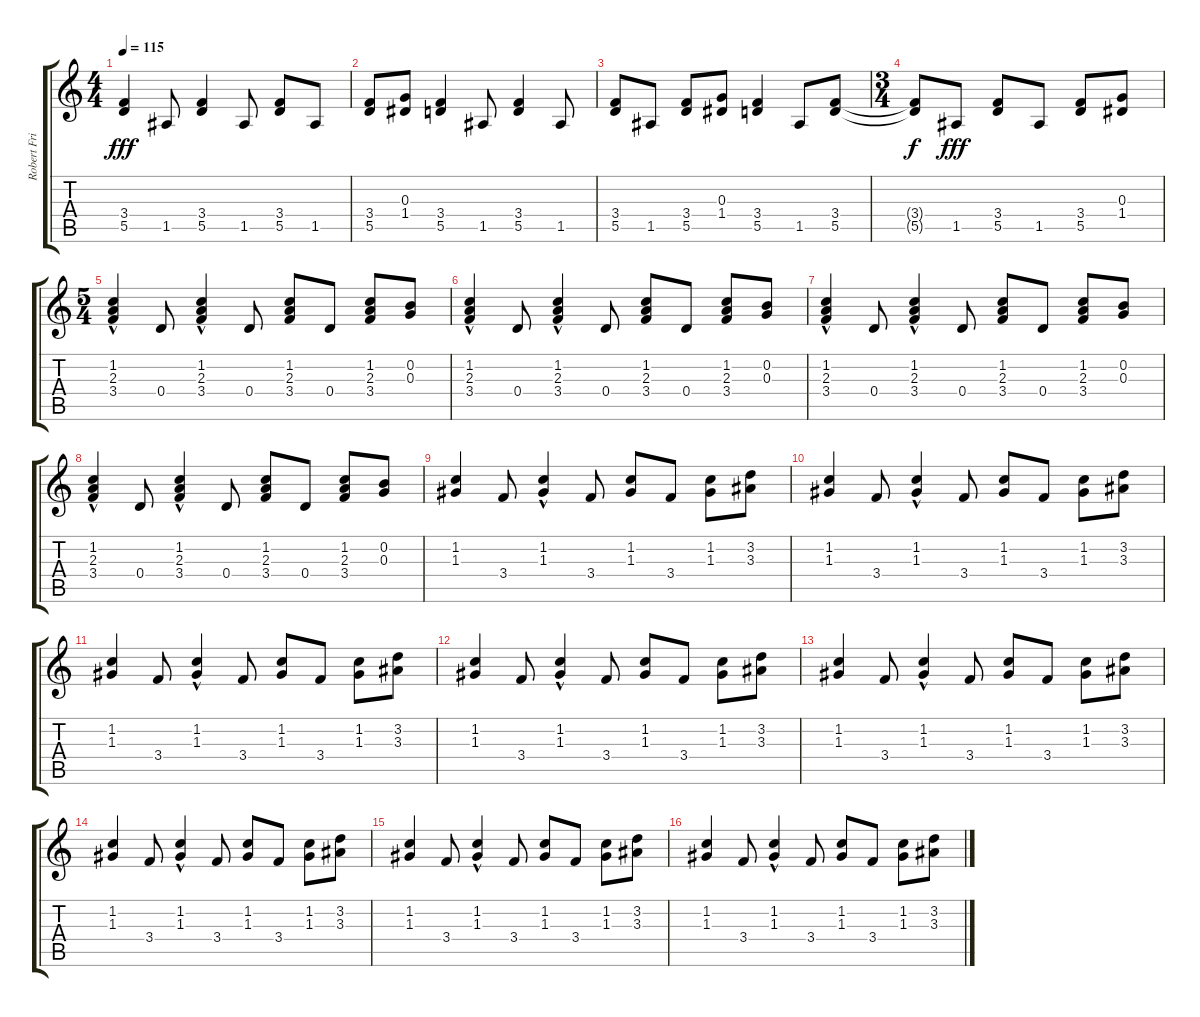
\track ("Robert Fripp Guitar" "Robert Fri") {instrument electricguitarclean}
\staff {score tabs}
\tuning (E4 B3 G3 D3 A2 E2) {hide}
\ts (4 4)
\tempo 115
\clef g2
\ks c
(3.4 5.5).4{dy fff} 1.5.8 (3.4 5.5).4 1.5.8 (3.4 5.5).8 1.5.8 |
(3.4 5.5).8 (0.3 1.4).8 (3.4 5.5).4 1.5.8 (3.4 5.5).4 1.5.8 |
(3.4 5.5).8 1.5.8 (3.4 5.5).8 (0.3 1.4).8 (3.4 5.5).4 1.5.8 (3.4 5.5).8 |
\ts (3 4)
(3.4{t} 5.5{t}).8{dy f} 1.5.8{dy fff} (3.4 5.5).8 1.5.8 (3.4 5.5).8 (0.3 1.4).8 |
\ts (5 4)
(1.2{hac} 2.3{hac} 3.4).4 0.4.8 (1.2{hac} 2.3{hac} 3.4).4 0.4.8 (1.2 2.3 3.4).8 0.4.8 (1.2 2.3 3.4).8 (0.2 0.3).8 |
(1.2{hac} 2.3{hac} 3.4).4 0.4.8 (1.2{hac} 2.3{hac} 3.4).4 0.4.8 (1.2 2.3 3.4).8 0.4.8 (1.2 2.3 3.4).8 (0.2 0.3).8 |
(1.2{hac} 2.3{hac} 3.4).4 0.4.8 (1.2{hac} 2.3{hac} 3.4).4 0.4.8 (1.2 2.3 3.4).8 0.4.8 (1.2 2.3 3.4).8 (0.2 0.3).8 |
(1.2{hac} 2.3{hac} 3.4).4 0.4.8 (1.2{hac} 2.3{hac} 3.4).4 0.4.8 (1.2 2.3 3.4).8 0.4.8 (1.2 2.3 3.4).8 (0.2 0.3).8 |
(1.2 1.3).4 3.4.8 (1.2{hac} 1.3{hac}).4 3.4.8 (1.2 1.3).8 3.4.8 (1.2 1.3).8 (3.2 3.3).8 |
(1.2 1.3).4 3.4.8 (1.2{hac} 1.3{hac}).4 3.4.8 (1.2 1.3).8 3.4.8 (1.2 1.3).8 (3.2 3.3).8 |
(1.2 1.3).4 3.4.8 (1.2{hac} 1.3{hac}).4 3.4.8 (1.2 1.3).8 3.4.8 (1.2 1.3).8 (3.2 3.3).8 |
(1.2 1.3).4 3.4.8 (1.2{hac} 1.3{hac}).4 3.4.8 (1.2 1.3).8 3.4.8 (1.2 1.3).8 (3.2 3.3).8 |
(1.2 1.3).4 3.4.8 (1.2{hac} 1.3{hac}).4 3.4.8 (1.2 1.3).8 3.4.8 (1.2 1.3).8 (3.2 3.3).8 |
(1.2 1.3).4 3.4.8 (1.2{hac} 1.3{hac}).4 3.4.8 (1.2 1.3).8 3.4.8 (1.2 1.3).8 (3.2 3.3).8 |
(1.2 1.3).4 3.4.8 (1.2{hac} 1.3{hac}).4 3.4.8 (1.2 1.3).8 3.4.8 (1.2 1.3).8 (3.2 3.3).8 |
(1.2 1.3).4 3.4.8 (1.2{hac} 1.3{hac}).4 3.4.8 (1.2 1.3).8 3.4.8 (1.2 1.3).8 (3.2 3.3).8
